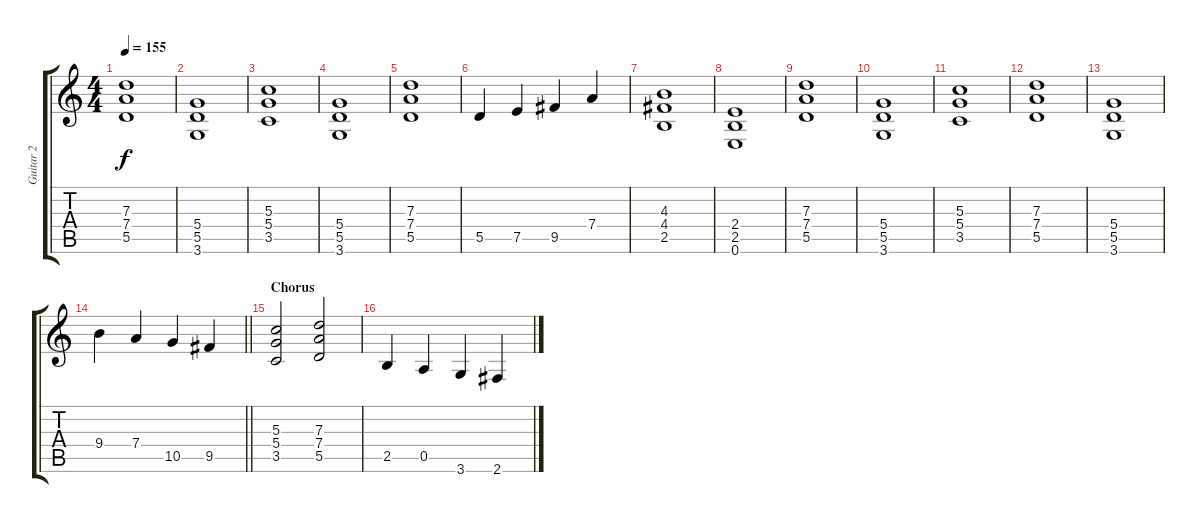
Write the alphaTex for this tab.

\track ("Guitar 2" "Guitar 2") {instrument overdrivenguitar}
\staff {score tabs}
\tuning (E4 B3 G3 D3 A2 E2) {hide}
\ts (4 4)
\tempo 155
\clef g2
\ks c
(7.3 7.4 5.5).1{dy f} |
(5.4 5.5 3.6).1 |
(5.3 5.4 3.5).1 |
(5.4 5.5 3.6).1 |
(7.3 7.4 5.5).1 |
5.5.4 7.5.4 9.5.4 7.4.4 |
(4.3 4.4 2.5).1 |
(2.4 2.5 0.6).1 |
(7.3 7.4 5.5).1 |
(5.4 5.5 3.6).1 |
(5.3 5.4 3.5).1 |
(7.3 7.4 5.5).1 |
(5.4 5.5 3.6).1 |
\barLineRight lightlight
9.4.4 7.4.4 10.5.4 9.5.4 |
\section ("" "Chorus")
(5.3 5.4 3.5).2 (7.3 7.4 5.5).2 |
2.5.4 0.5.4 3.6.4 2.6.4
